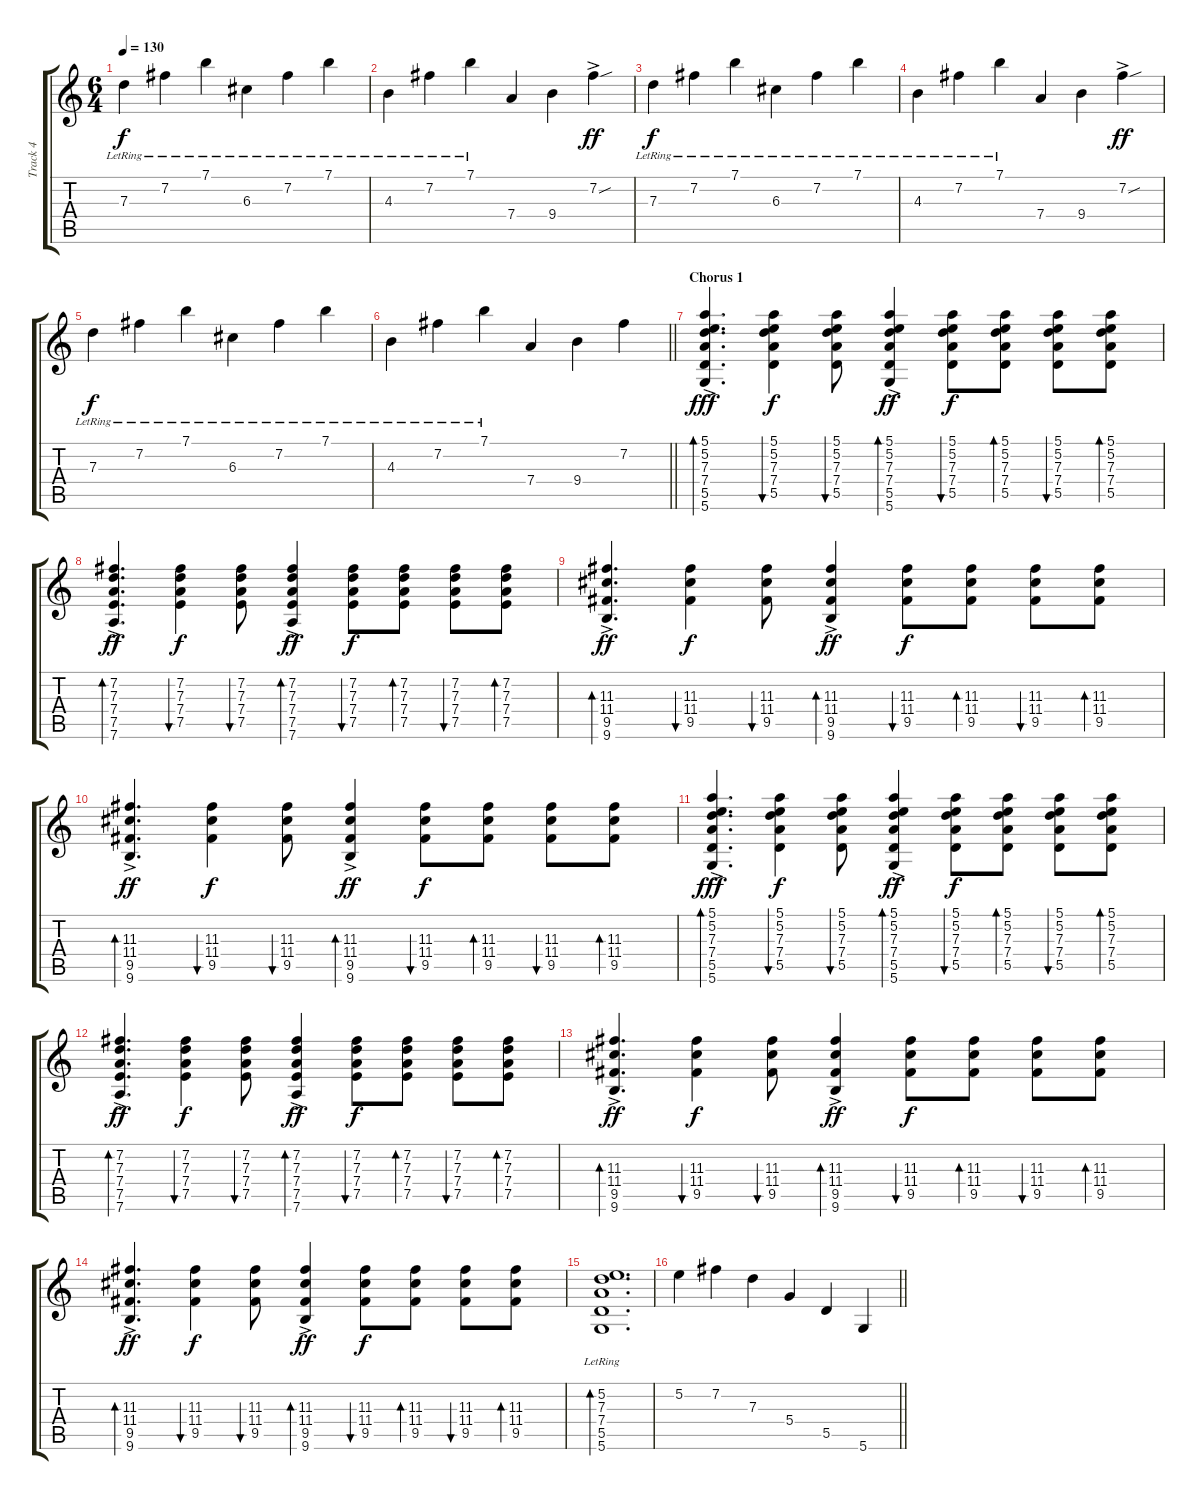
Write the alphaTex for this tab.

\track ("Track 4" "Track 4") {instrument acousticguitarsteel}
\staff {score tabs}
\tuning (E4 B3 G3 D3 A2 D2) {hide}
\ts (6 4)
\tempo 130
\clef g2
\ks c
7.3{lr}.4{dy f} 7.2{lr}.4 7.1{lr}.4 6.3{lr}.4 7.2{lr}.4 7.1{lr}.4 |
4.3{lr}.4 7.2{lr}.4 7.1{lr}.4 7.4.4 9.4.4 7.2{sou ac}.4{dy ff} |
7.3{lr}.4{dy f} 7.2{lr}.4 7.1{lr}.4 6.3{lr}.4 7.2{lr}.4 7.1{lr}.4 |
4.3{lr}.4 7.2{lr}.4 7.1{lr}.4 7.4.4 9.4.4 7.2{sou ac}.4{dy ff} |
7.3{lr}.4{dy f} 7.2{lr}.4 7.1{lr}.4 6.3{lr}.4 7.2{lr}.4 7.1{lr}.4 |
\barLineRight lightlight
4.3{lr}.4 7.2{lr}.4 7.1{lr}.4 7.4.4 9.4.4 7.2.4 |
\section ("" "Chorus 1")
(5.1{ac} 5.2{ac} 7.3{ac} 7.4{ac} 5.5{ac} 5.6{ac}).4{d bd 120 dy fff volume 5} (5.1 5.2 7.3 7.4 5.5).4{bu 60 dy f} (5.1 5.2 7.3 7.4 5.5).8{bu 60} (5.1{ac} 5.2{ac} 7.3{ac} 7.4{ac} 5.5{ac} 5.6{ac}).4{bd 120 dy ff} (5.1 5.2 7.3 7.4 5.5).8{bu 60 dy f} (5.1 5.2 7.3 7.4 5.5).8{bd 60} (5.1 5.2 7.3 7.4 5.5).8{bu 60} (5.1 5.2 7.3 7.4 5.5).8{bd 60} |
(7.2{ac} 7.3{ac} 7.4{ac} 7.5{ac} 7.6{ac}).4{d bd 120 dy ff} (7.2 7.3 7.4 7.5).4{bu 60 dy f} (7.2 7.3 7.4 7.5).8{bu 60} (7.2{ac} 7.3{ac} 7.4{ac} 7.5{ac} 7.6{ac}).4{bd 120 dy ff} (7.2 7.3 7.4 7.5).8{bu 60 dy f} (7.2 7.3 7.4 7.5).8{bd 60} (7.2 7.3 7.4 7.5).8{bu 60} (7.2 7.3 7.4 7.5).8{bd 60} |
(11.3{ac} 11.4{ac} 9.5{ac} 9.6{ac}).4{d bd 120 dy ff} (11.3 11.4 9.5).4{bu 60 dy f} (11.3 11.4 9.5).8{bu 60} (11.3{ac} 11.4{ac} 9.5{ac} 9.6{ac}).4{bd 120 dy ff} (11.3 11.4 9.5).8{bu 60 dy f} (11.3 11.4 9.5).8{bd 60} (11.3 11.4 9.5).8{bu 60} (11.3 11.4 9.5).8{bd 60} |
(11.3{ac} 11.4{ac} 9.5{ac} 9.6{ac}).4{d bd 120 dy ff} (11.3 11.4 9.5).4{bu 60 dy f} (11.3 11.4 9.5).8{bu 60} (11.3{ac} 11.4{ac} 9.5{ac} 9.6{ac}).4{bd 120 dy ff} (11.3 11.4 9.5).8{bu 60 dy f} (11.3 11.4 9.5).8{bd 60} (11.3 11.4 9.5).8{bu 60} (11.3 11.4 9.5).8{bd 60} |
(5.1{ac} 5.2{ac} 7.3{ac} 7.4{ac} 5.5{ac} 5.6{ac}).4{d bd 120 dy fff} (5.1 5.2 7.3 7.4 5.5).4{bu 60 dy f} (5.1 5.2 7.3 7.4 5.5).8{bu 60} (5.1{ac} 5.2{ac} 7.3{ac} 7.4{ac} 5.5{ac} 5.6{ac}).4{bd 120 dy ff} (5.1 5.2 7.3 7.4 5.5).8{bu 60 dy f} (5.1 5.2 7.3 7.4 5.5).8{bd 60} (5.1 5.2 7.3 7.4 5.5).8{bu 60} (5.1 5.2 7.3 7.4 5.5).8{bd 60} |
(7.2{ac} 7.3{ac} 7.4{ac} 7.5{ac} 7.6{ac}).4{d bd 120 dy ff} (7.2 7.3 7.4 7.5).4{bu 60 dy f} (7.2 7.3 7.4 7.5).8{bu 60} (7.2{ac} 7.3{ac} 7.4{ac} 7.5{ac} 7.6{ac}).4{bd 120 dy ff} (7.2 7.3 7.4 7.5).8{bu 60 dy f} (7.2 7.3 7.4 7.5).8{bd 60} (7.2 7.3 7.4 7.5).8{bu 60} (7.2 7.3 7.4 7.5).8{bd 60} |
(11.3{ac} 11.4{ac} 9.5{ac} 9.6{ac}).4{d bd 120 dy ff} (11.3 11.4 9.5).4{bu 60 dy f} (11.3 11.4 9.5).8{bu 60} (11.3{ac} 11.4{ac} 9.5{ac} 9.6{ac}).4{bd 120 dy ff} (11.3 11.4 9.5).8{bu 60 dy f} (11.3 11.4 9.5).8{bd 60} (11.3 11.4 9.5).8{bu 60} (11.3 11.4 9.5).8{bd 60} |
(11.3{ac} 11.4{ac} 9.5{ac} 9.6{ac}).4{d bd 120 dy ff} (11.3 11.4 9.5).4{bu 60 dy f} (11.3 11.4 9.5).8{bu 60} (11.3{ac} 11.4{ac} 9.5{ac} 9.6{ac}).4{bd 120 dy ff} (11.3 11.4 9.5).8{bu 60 dy f} (11.3 11.4 9.5).8{bd 60} (11.3 11.4 9.5).8{bu 60} (11.3 11.4 9.5).8{bd 60} |
(5.2 7.3 7.4 5.5 5.6{lr}).1{d bd 120} |
\barLineRight lightlight
5.2.4 7.2.4 7.3.4 5.4.4 5.5.4 5.6.4
